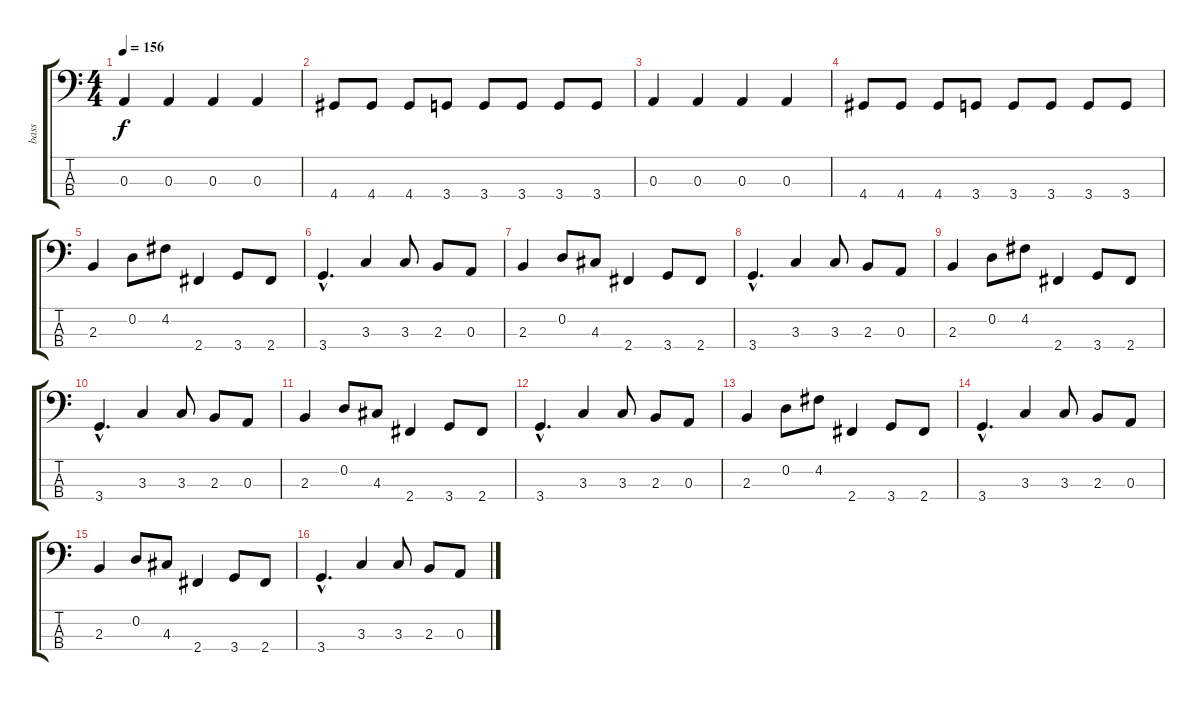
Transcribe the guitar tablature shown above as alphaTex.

\track ("bass" "bass") {instrument electricbassfinger}
\staff {score tabs}
\tuning (G2 D2 A1 E1) {hide}
\ts (4 4)
\tempo 156
\clef f4
\ks c
0.3.4{dy f} 0.3.4 0.3.4 0.3.4 |
4.4.8 4.4.8 4.4.8 3.4.8 3.4.8 3.4.8 3.4.8 3.4.8 |
0.3.4 0.3.4 0.3.4 0.3.4 |
4.4.8 4.4.8 4.4.8 3.4.8 3.4.8 3.4.8 3.4.8 3.4.8 |
2.3.4 0.2.8 4.2.8 2.4.4 3.4.8 2.4.8 |
3.4{hac}.4{d} 3.3.4 3.3.8 2.3.8 0.3.8 |
2.3.4 0.2.8 4.3.8 2.4.4 3.4.8 2.4.8 |
3.4{hac}.4{d} 3.3.4 3.3.8 2.3.8 0.3.8 |
2.3.4 0.2.8 4.2.8 2.4.4 3.4.8 2.4.8 |
3.4{hac}.4{d} 3.3.4 3.3.8 2.3.8 0.3.8 |
2.3.4 0.2.8 4.3.8 2.4.4 3.4.8 2.4.8 |
3.4{hac}.4{d} 3.3.4 3.3.8 2.3.8 0.3.8 |
2.3.4 0.2.8 4.2.8 2.4.4 3.4.8 2.4.8 |
3.4{hac}.4{d} 3.3.4 3.3.8 2.3.8 0.3.8 |
2.3.4 0.2.8 4.3.8 2.4.4 3.4.8 2.4.8 |
3.4{hac}.4{d} 3.3.4 3.3.8 2.3.8 0.3.8
